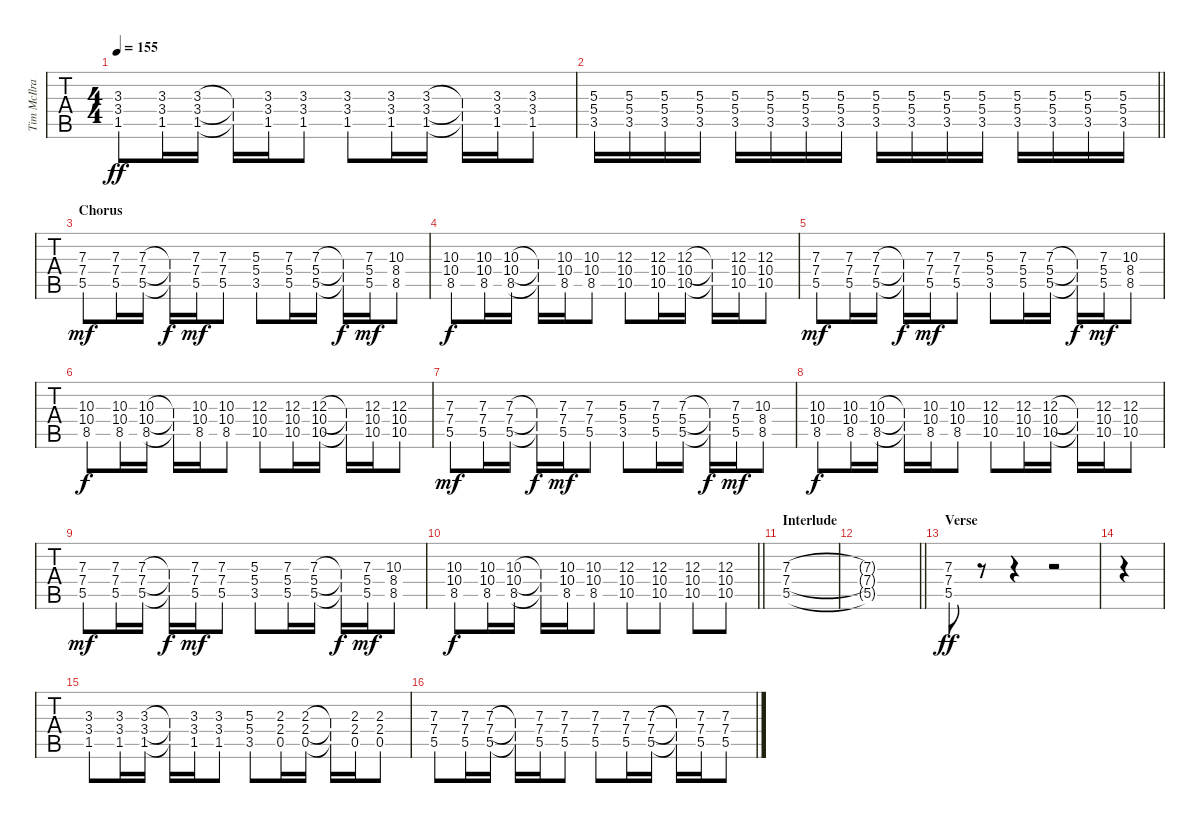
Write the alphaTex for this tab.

\track ("Tim McIlrath - Guitar One" "Tim McIlra") {instrument distortionguitar}
\staff {tabs}
\tuning (Eb4 Bb3 Gb3 Db3 Ab2 Eb2) {hide}
\ts (4 4)
\tempo 155
\clef g2
\ks c
(3.3 3.4 1.5).8{dy ff} (3.3 3.4 1.5).16 (3.3 3.4 1.5).16 (3.3{t} 3.4{t} 1.5{t}).16 (3.3 3.4 1.5).16 (3.3 3.4 1.5).8 (3.3 3.4 1.5).8 (3.3 3.4 1.5).16 (3.3 3.4 1.5).16 (3.3{t} 3.4{t} 1.5{t}).16 (3.3 3.4 1.5).16 (3.3 3.4 1.5).8 |
\barLineRight lightlight
(5.3 5.4 3.5).16 (5.3 5.4 3.5).16 (5.3 5.4 3.5).16 (5.3 5.4 3.5).16 (5.3 5.4 3.5).16 (5.3 5.4 3.5).16 (5.3 5.4 3.5).16 (5.3 5.4 3.5).16 (5.3 5.4 3.5).16 (5.3 5.4 3.5).16 (5.3 5.4 3.5).16 (5.3 5.4 3.5).16 (5.3 5.4 3.5).16 (5.3 5.4 3.5).16 (5.3 5.4 3.5).16 (5.3 5.4 3.5).16 |
\section ("" "Chorus")
(7.3 7.4 5.5).8{dy mf} (7.3 7.4 5.5).16 (7.3 7.4 5.5).16 (7.3{t} 7.4{t} 5.5{t}).16{dy f} (7.3 7.4 5.5).16{dy mf} (7.3 7.4 5.5).8 (5.3 5.4 3.5).8 (7.3 5.4 5.5).16 (7.3 5.4 5.5).16 (7.3{t} 5.4{t} 5.5{t}).16{dy f} (7.3 5.4 5.5).16{dy mf} (10.3 8.4 8.5).8 |
(10.3 10.4 8.5).8{dy f} (10.3 10.4 8.5).16 (10.3 10.4 8.5).16 (10.3{t} 10.4{t} 8.5{t}).16 (10.3 10.4 8.5).16 (10.3 10.4 8.5).8 (12.3 10.4 10.5).8 (12.3 10.4 10.5).16 (12.3 10.4 10.5).16 (12.3{t} 10.4{t} 10.5{t}).16 (12.3 10.4 10.5).16 (12.3 10.4 10.5).8 |
(7.3 7.4 5.5).8{dy mf} (7.3 7.4 5.5).16 (7.3 7.4 5.5).16 (7.3{t} 7.4{t} 5.5{t}).16{dy f} (7.3 7.4 5.5).16{dy mf} (7.3 7.4 5.5).8 (5.3 5.4 3.5).8 (7.3 5.4 5.5).16 (7.3 5.4 5.5).16 (7.3{t} 5.4{t} 5.5{t}).16{dy f} (7.3 5.4 5.5).16{dy mf} (10.3 8.4 8.5).8 |
(10.3 10.4 8.5).8{dy f} (10.3 10.4 8.5).16 (10.3 10.4 8.5).16 (10.3{t} 10.4{t} 8.5{t}).16 (10.3 10.4 8.5).16 (10.3 10.4 8.5).8 (12.3 10.4 10.5).8 (12.3 10.4 10.5).16 (12.3 10.4 10.5).16 (12.3{t} 10.4{t} 10.5{t}).16 (12.3 10.4 10.5).16 (12.3 10.4 10.5).8 |
(7.3 7.4 5.5).8{dy mf} (7.3 7.4 5.5).16 (7.3 7.4 5.5).16 (7.3{t} 7.4{t} 5.5{t}).16{dy f} (7.3 7.4 5.5).16{dy mf} (7.3 7.4 5.5).8 (5.3 5.4 3.5).8 (7.3 5.4 5.5).16 (7.3 5.4 5.5).16 (7.3{t} 5.4{t} 5.5{t}).16{dy f} (7.3 5.4 5.5).16{dy mf} (10.3 8.4 8.5).8 |
(10.3 10.4 8.5).8{dy f} (10.3 10.4 8.5).16 (10.3 10.4 8.5).16 (10.3{t} 10.4{t} 8.5{t}).16 (10.3 10.4 8.5).16 (10.3 10.4 8.5).8 (12.3 10.4 10.5).8 (12.3 10.4 10.5).16 (12.3 10.4 10.5).16 (12.3{t} 10.4{t} 10.5{t}).16 (12.3 10.4 10.5).16 (12.3 10.4 10.5).8 |
(7.3 7.4 5.5).8{dy mf} (7.3 7.4 5.5).16 (7.3 7.4 5.5).16 (7.3{t} 7.4{t} 5.5{t}).16{dy f} (7.3 7.4 5.5).16{dy mf} (7.3 7.4 5.5).8 (5.3 5.4 3.5).8 (7.3 5.4 5.5).16 (7.3 5.4 5.5).16 (7.3{t} 5.4{t} 5.5{t}).16{dy f} (7.3 5.4 5.5).16{dy mf} (10.3 8.4 8.5).8 |
\barLineRight lightlight
(10.3 10.4 8.5).8{dy f} (10.3 10.4 8.5).16 (10.3 10.4 8.5).16 (10.3{t} 10.4{t} 8.5{t}).16 (10.3 10.4 8.5).16 (10.3 10.4 8.5).8 (12.3 10.4 10.5).8 (12.3 10.4 10.5).8 (12.3 10.4 10.5).8 (12.3 10.4 10.5).8 |
\section ("" "Interlude")
(7.3 7.4 5.5).1 |
\barLineRight lightlight
(7.3{t} 7.4{t} 5.5{t}).1 |
\section ("" "Verse")
(7.3 7.4 5.5).8{dy ff} r.8 r.4 r.2 |
|
(3.3 3.4 1.5).8 (3.3 3.4 1.5).16 (3.3 3.4 1.5).16 (3.3{t} 3.4{t} 1.5{t}).16 (3.3 3.4 1.5).16 (3.3 3.4 1.5).8 (5.3 5.4 3.5).8 (2.3 2.4 0.5).16 (2.3 2.4 0.5).16 (2.3{t} 2.4{t} 0.5{t}).16 (2.3 2.4 0.5).16 (2.3 2.4 0.5).8 |
(7.3 7.4 5.5).8 (7.3 7.4 5.5).16 (7.3 7.4 5.5).16 (7.3{t} 7.4{t} 5.5{t}).16 (7.3 7.4 5.5).16 (7.3 7.4 5.5).8 (7.3 7.4 5.5).8 (7.3 7.4 5.5).16 (7.3 7.4 5.5).16 (7.3{t} 7.4{t} 5.5{t}).16 (7.3 7.4 5.5).16 (7.3 7.4 5.5).8
